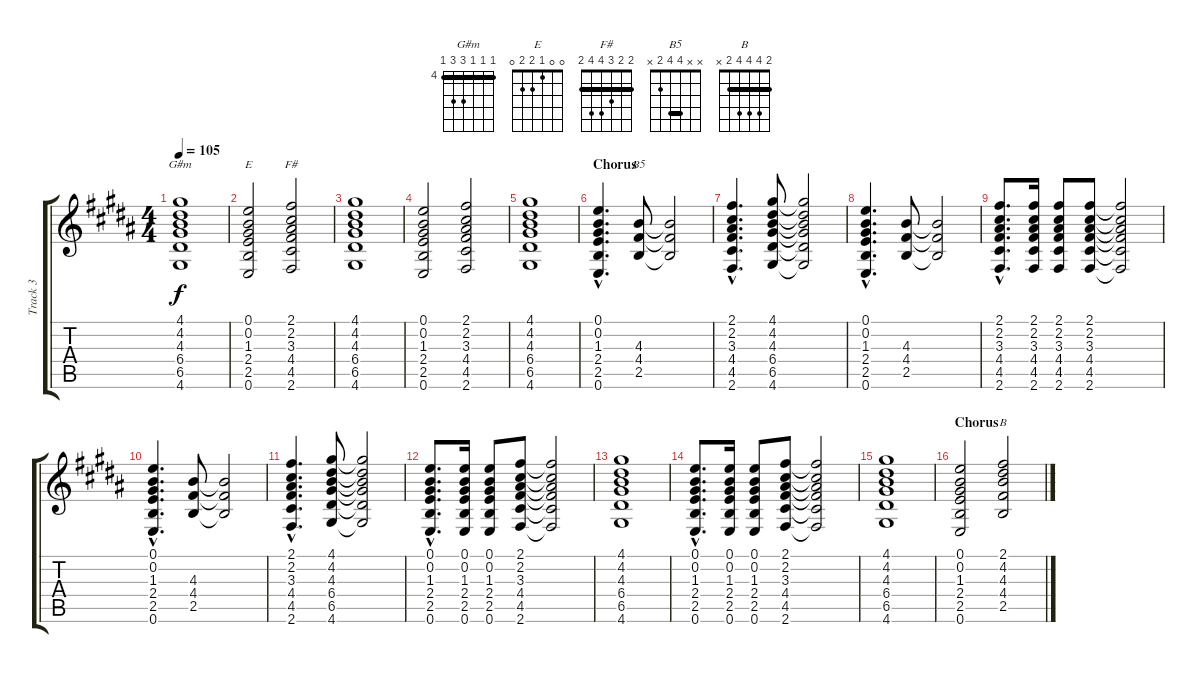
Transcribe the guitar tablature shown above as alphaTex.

\track ("Track 3" "Track 3") {instrument distortionguitar}
\staff {score tabs}
\tuning (E4 B3 G3 D3 A2 E2) {hide}
\chord ("G#m" 4 4 4 6 6 4) {firstfret 4 barre 4}
\chord ("E" 0 0 1 2 2 0)
\chord ("F#" 2 2 3 4 4 2) {barre 2}
\chord ("B5" x x 4 4 2 x) {barre 4}
\chord ("B" 2 4 4 4 2 x) {barre 2}
\ts (4 4)
\tempo 105
\clef g2
\ks b
(4.1 4.2 4.3 6.4 6.5 4.6).1{ch "G#m" dy f} |
(0.1 0.2 1.3 2.4 2.5 0.6).2{ch "E"} (2.1 2.2 3.3 4.4 4.5 2.6).2{ch "F#"} |
(4.1 4.2 4.3 6.4 6.5 4.6).1 |
(0.1 0.2 1.3 2.4 2.5 0.6).2 (2.1 2.2 3.3 4.4 4.5 2.6).2 |
(4.1 4.2 4.3 6.4 6.5 4.6).1 |
\section ("" "Chorus")
(0.1{hac} 0.2{hac} 1.3{hac} 2.4{hac} 2.5{hac} 0.6{hac}).4{d} (4.3 4.4 2.5).8{ch "B5"} (4.3{t} 4.4{t} 2.5{t}).2 |
(2.1{hac} 2.2{hac} 3.3{hac} 4.4{hac} 4.5{hac} 2.6{hac}).4{d} (4.1 4.2 4.3 6.4 6.5 4.6).8 (4.1{t} 4.2{t} 4.3{t} 6.4{t} 6.5{t} 4.6{t}).2 |
(0.1{hac} 0.2{hac} 1.3{hac} 2.4{hac} 2.5{hac} 0.6{hac}).4{d} (4.3 4.4 2.5).8 (4.3{t} 4.4{t} 2.5{t}).2 |
(2.1{hac} 2.2{hac} 3.3{hac} 4.4{hac} 4.5{hac} 2.6{hac}).8{d} (2.1 2.2 3.3 4.4 4.5 2.6).16 (2.1 2.2 3.3 4.4 4.5 2.6).8 (2.1 2.2 3.3 4.4 4.5 2.6).8 (2.1{t} 2.2{t} 3.3{t} 4.4{t} 4.5{t} 2.6{t}).2 |
(0.1{hac} 0.2{hac} 1.3{hac} 2.4{hac} 2.5{hac} 0.6{hac}).4{d} (4.3 4.4 2.5).8 (4.3{t} 4.4{t} 2.5{t}).2 |
(2.1{hac} 2.2{hac} 3.3{hac} 4.4{hac} 4.5{hac} 2.6{hac}).4{d} (4.1 4.2 4.3 6.4 6.5 4.6).8 (4.1{t} 4.2{t} 4.3{t} 6.4{t} 6.5{t} 4.6{t}).2 |
(0.1{hac} 0.2{hac} 1.3{hac} 2.4{hac} 2.5{hac} 0.6{hac}).8{d} (0.1 0.2 1.3 2.4 2.5 0.6).16 (0.1 0.2 1.3 2.4 2.5 0.6).8 (2.1 2.2 3.3 4.4 4.5 2.6).8 (2.1{t} 2.2{t} 3.3{t} 4.4{t} 4.5{t} 2.6{t}).2 |
(4.1 4.2 4.3 6.4 6.5 4.6).1 |
(0.1{hac} 0.2{hac} 1.3{hac} 2.4{hac} 2.5{hac} 0.6{hac}).8{d} (0.1 0.2 1.3 2.4 2.5 0.6).16 (0.1 0.2 1.3 2.4 2.5 0.6).8 (2.1 2.2 3.3 4.4 4.5 2.6).8 (2.1{t} 2.2{t} 3.3{t} 4.4{t} 4.5{t} 2.6{t}).2 |
(4.1 4.2 4.3 6.4 6.5 4.6).1 |
\section ("" "Chorus")
(0.1 0.2 1.3 2.4 2.5 0.6).2 (2.1 4.2 4.3 4.4 2.5).2{ch "B"}
